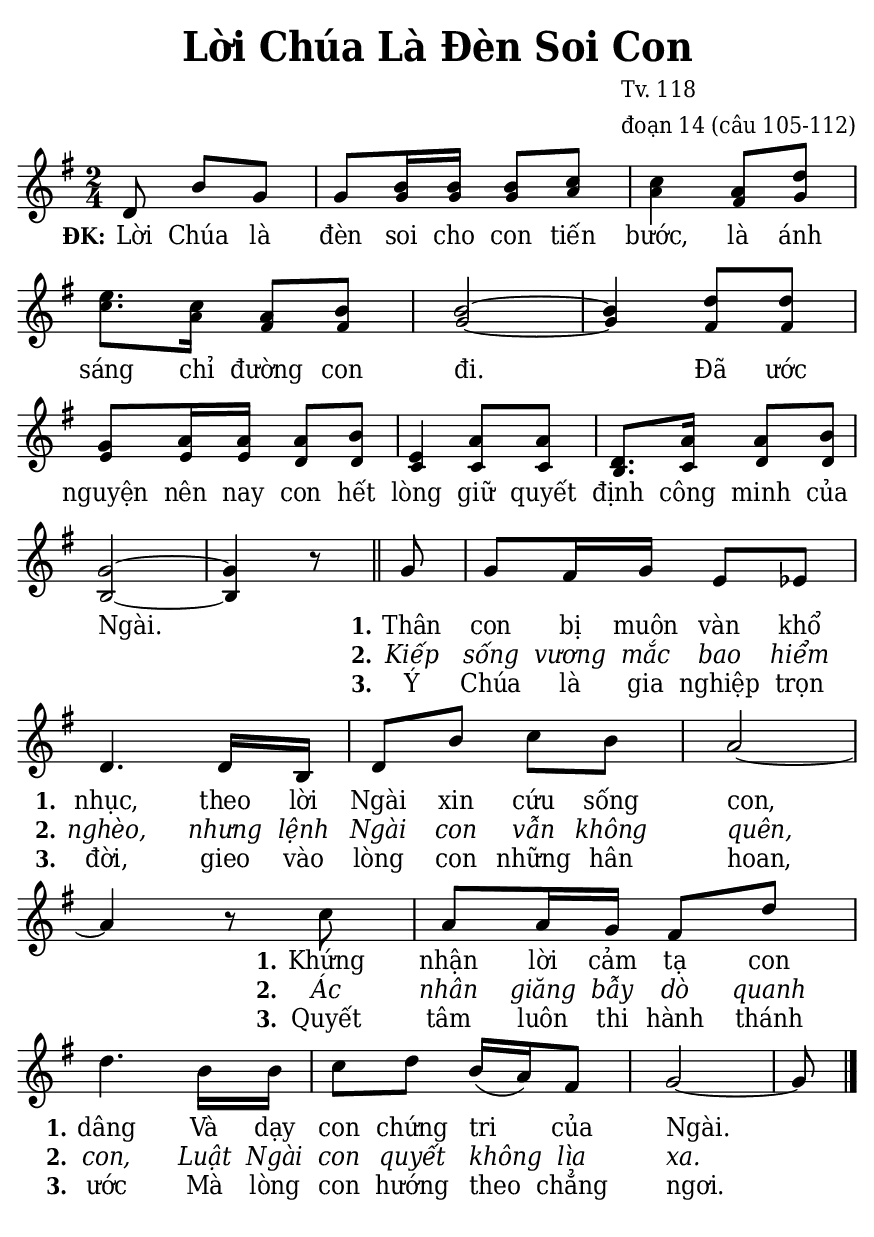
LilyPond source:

% Cài đặt chung\
\version "2.22.1"
\include "english.ly"

\header {
  title = \markup { \fontsize #1 "Lời Chúa Là Đèn Soi Con" }
  composer = \markup {
    \column {
      \line { "Tv. 118" }
      \line { "đoạn 14 (câu 105-112)"  }
    }
  }
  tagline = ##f
}

% mã nguồn cho những chức năng chưa hỗ trợ trong phiên bản lilypond hiện tại
% cung cấp bởi cộng đồng lilypond khi gửi email đến lilypond-user@gnu.org
% Đổi kích thước nốt cho bè phụ
notBePhu =
#(define-music-function (font-size music) (number? ly:music?)
   (for-some-music
     (lambda (m)
       (if (music-is-of-type? m 'rhythmic-event)
           (begin
             (set! (ly:music-property m 'tweaks)
                   (cons `(font-size . ,font-size)
                         (ly:music-property m 'tweaks)))
             #t)
           #f))
     music)
   music)

% in số phiên khúc trên mỗi dòng
#(define (add-grob-definition grob-name grob-entry)
     (set! all-grob-descriptions
           (cons ((@@ (lily) completize-grob-entry)
                  (cons grob-name grob-entry))
                 all-grob-descriptions)))

#(add-grob-definition
    'StanzaNumberSpanner
    `((direction . ,LEFT)
      (font-series . bold)
      (padding . 1.0)
      (side-axis . ,X)
      (stencil . ,ly:text-interface::print)
      (X-offset . ,ly:side-position-interface::x-aligned-side)
      (Y-extent . ,grob::always-Y-extent-from-stencil)
      (meta . ((class . Spanner)
               (interfaces . (font-interface
                              side-position-interface
                              stanza-number-interface
                              text-interface))))))

\layout {
    \context {
      \Global
      \grobdescriptions #all-grob-descriptions
    }
    \context {
      \Score
      \remove Stanza_number_align_engraver
      \consists
        #(lambda (context)
           (let ((texts '())
                 (syllables '()))
             (make-engraver
              (acknowledgers
               ((stanza-number-interface engraver grob source-engraver)
                  (set! texts (cons grob texts)))
               ((lyric-syllable-interface engraver grob source-engraver)
                  (set! syllables (cons grob syllables))))
              ((stop-translation-timestep engraver)
                 (for-each
                  (lambda (text)
                    (for-each
                     (lambda (syllable)
                       (ly:pointer-group-interface::add-grob
                        text
                        'side-support-elements
                        syllable))
                     syllables))
                  texts)
                 (set! syllables '())))))
    }
    \context {
      \Lyrics
      \remove Stanza_number_engraver
      \consists
        #(lambda (context)
           (let ((text #f)
                 (last-stanza #f))
             (make-engraver
              ((process-music engraver)
                 (let ((stanza (ly:context-property context 'stanza #f)))
                   (if (and stanza (not (equal? stanza last-stanza)))
                       (let ((column (ly:context-property context
'currentCommandColumn)))
                         (set! last-stanza stanza)
                         (if text
                             (ly:spanner-set-bound! text RIGHT column))
                         (set! text (ly:engraver-make-grob engraver
'StanzaNumberSpanner '()))
                         (ly:grob-set-property! text 'text stanza)
                         (ly:spanner-set-bound! text LEFT column)))))
              ((finalize engraver)
                 (if text
                     (let ((column (ly:context-property context
'currentCommandColumn)))
                       (ly:spanner-set-bound! text RIGHT column)))))))
      \override StanzaNumberSpanner.horizon-padding = 10000
    }
}

stanzaReminderOff =
  \temporary \override StanzaNumberSpanner.after-line-breaking =
     #(lambda (grob)
        ;; Can be replaced with (not (first-broken-spanner? grob)) in 2.23.
        (if (let ((siblings (ly:spanner-broken-into (ly:grob-original grob))))
              (and (pair? siblings)
                   (not (eq? grob (car siblings)))))
            (ly:grob-suicide! grob)))

stanzaReminderOn = \undo \stanzaReminderOff
% kết thúc mã nguồn

% Nhạc phiên khúc
nhacPhienKhucSop = \relative c' {
  \partial 4. d8 b' g |
  g b16 b b8 c |
  c4 a8 d |
  e8. c16 a8 b |
  b2 ~ 
  b4 d8 d |
  g,8 a16 a a8 b |
  e,4 a8 a |
  d,8. a'16 a8 b |
  g2 ~ |
  g4 r8 \bar "||"
  
  g8 |
  g8 fs16 g e8 ef |
  d4. d16 b |
  d8 b' c b |
  a2 ~ |
  a4 r8 c |
  a a16 g fs8 d' |
  d4. b16 b |
  c8 d b16 (a) fs8 |
  g2 ~ |
  g8 \bar "|."
}

nhacPhienKhucAlto = \relative c' {
  d8 b' g |
  g g16 g g8 a |
  a4 fs8 g |
  c8. a16 fs8 fs |
  g2 ~ |
  g4 fs8 fs |
  e e16 e d8 d |
  c4 c8 c |
  b8. c16 d8 d |
  b2 ~ |
  b4 r8
}

% Lời phiên khúc
loiPhienKhucSop = \lyrics {
  \stanzaReminderOff
  \set stanza = "ĐK:"
  Lời Chúa là đèn soi cho con tiến bước,
  là ánh sáng chỉ đường con đi.
  Đã ước nguyện nên nay con hết lòng
  giữ quyết định công minh của Ngài.
  \stanzaReminderOn
  <<
    {
      \set stanza = "1."
      Thân con bị muôn vàn khổ nhục,
      theo lời Ngài xin cứu sống con,
      Khứng nhận lời cảm tạ con dâng
      Và dạy con chứng tri của Ngài.
    }
    \new Lyrics {
	    \set associatedVoice = "beSop"
	    \set stanza = "2."
      \override Lyrics.LyricText.font-shape = #'italic
	    Kiếp sống vương mắc bao hiểm nghèo,
	    nhưng lệnh Ngài con vẫn không quên,
	    Ác nhân giăng bẫy dò quanh con,
	    Luật Ngài con quyết không lìa xa.
    }
    \new Lyrics {
	    \set associatedVoice = "beSop"
	    \set stanza = "3."
	    Ý Chúa là gia nghiệp trọn đời,
	    gieo vào lòng con những hân hoan,
	    Quyết tâm luôn thi hành thánh ước
	    Mà lòng con hướng theo chẳng ngơi.
    }
  >>
}

% Dàn trang
\paper {
  #(set-paper-size "a5")
  top-margin = 3\mm
  bottom-margin = 3\mm
  left-margin = 3\mm
  right-margin = 3\mm
  indent = #0
  #(define fonts
	 (make-pango-font-tree "Deja Vu Serif Condensed"
	 		       "Deja Vu Serif Condensed"
			       "Deja Vu Serif Condensed"
			       (/ 20 20)))
  print-page-number = ##f
  page-count = #1
}

TongNhip = {
  \key g \major \time 2/4
  \set Timing.beamExceptions = #'()
  \set Timing.baseMoment = #(ly:make-moment 1/4)
}

\score {
  \new ChoirStaff <<
    \new Staff \with {
        \consists "Merge_rests_engraver"
        printPartCombineTexts = ##f
      }
      <<
      \new Voice \TongNhip \partCombine 
        \nhacPhienKhucSop
        \notBePhu -1 { \nhacPhienKhucAlto }
      \new NullVoice = beSop \nhacPhienKhucSop
      \new Lyrics \lyricsto beSop \loiPhienKhucSop
      >>
  >>
  \layout {
    \override Lyrics.LyricSpace.minimum-distance = #1.5
    \override Score.BarNumber.break-visibility = ##(#f #f #f)
    \override Score.SpacingSpanner.uniform-stretching = ##t
  } 
}
